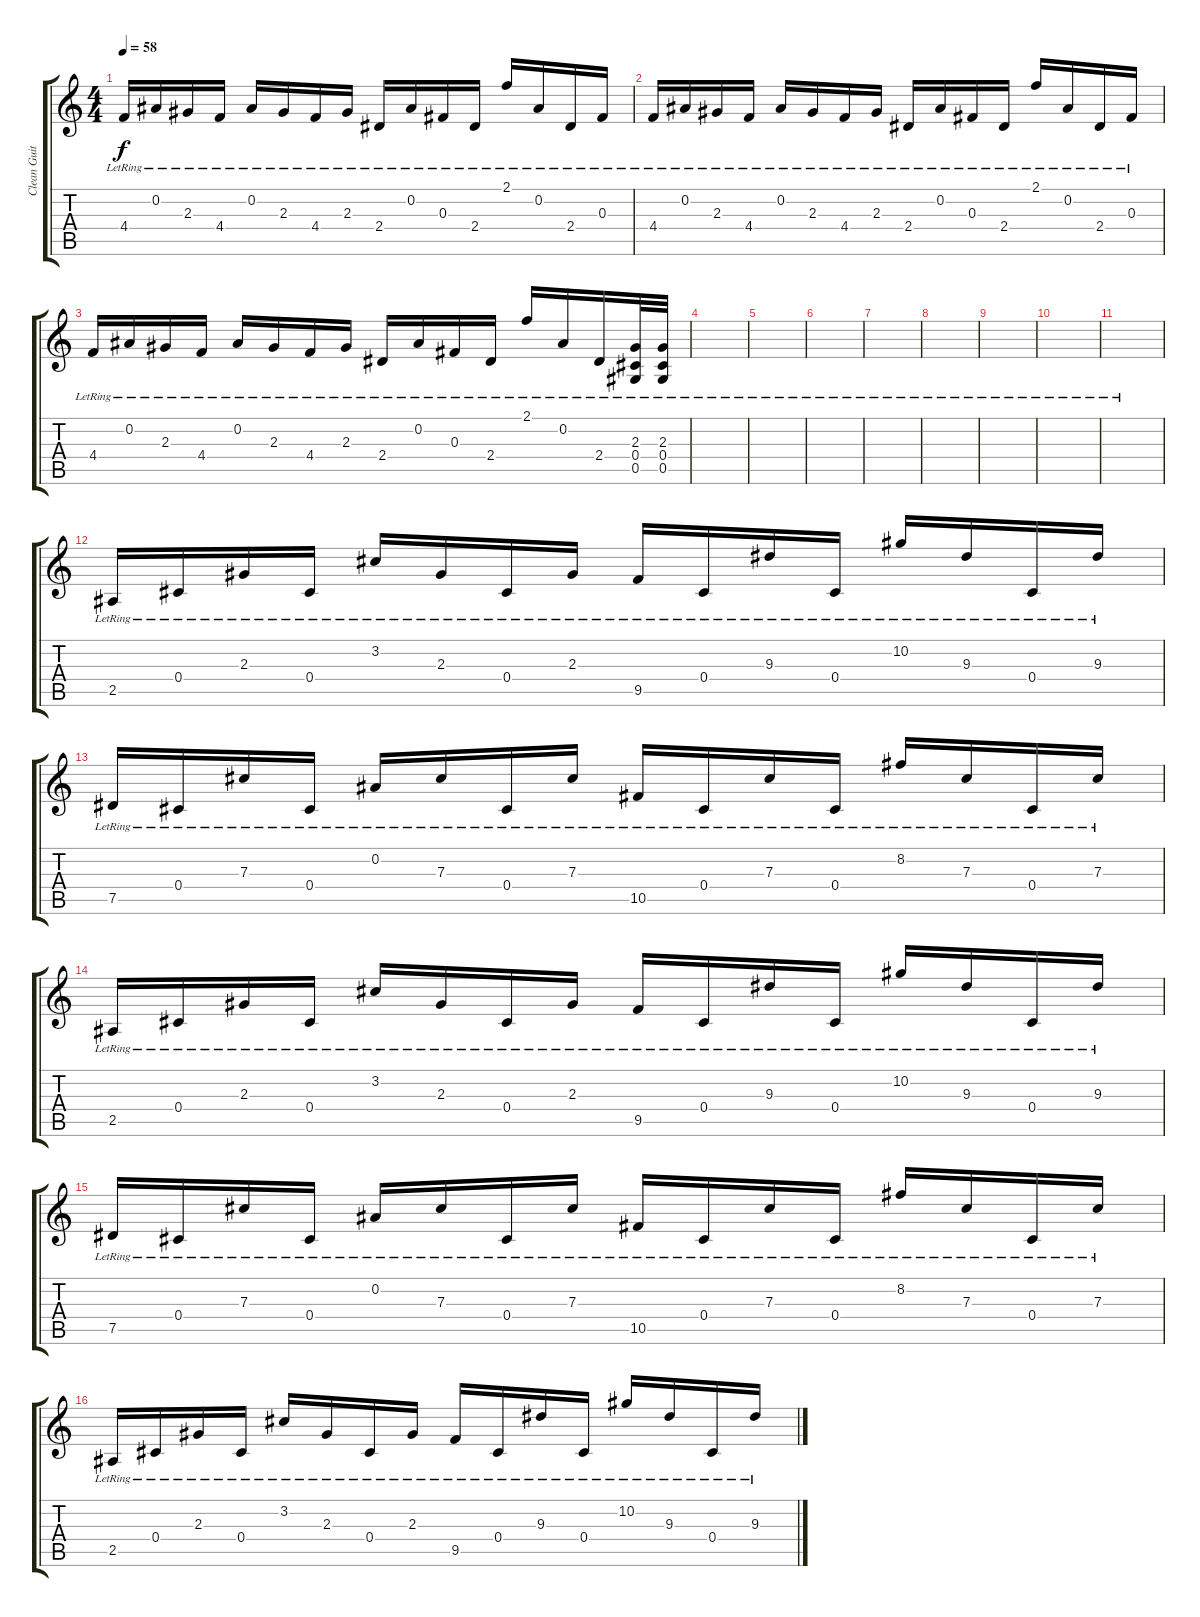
\track ("Clean Guitar" "Clean Guit") {instrument electricguitarjazz}
\staff {score tabs}
\tuning (Eb4 Bb3 Gb3 Db3 Ab2 Eb2) {hide}
\ts (4 4)
\tempo 58
\clef g2
\ks c
4.4{lr}.16{dy f} 0.2{lr}.16 2.3{lr}.16 4.4{lr}.16 0.2{lr}.16 2.3{lr}.16 4.4{lr}.16 2.3{lr}.16 2.4{lr}.16 0.2{lr}.16 0.3{lr}.16 2.4{lr}.16 2.1{lr}.16 0.2{lr}.16 2.4{lr}.16 0.3{lr}.16 |
4.4{lr}.16 0.2{lr}.16 2.3{lr}.16 4.4{lr}.16 0.2{lr}.16 2.3{lr}.16 4.4{lr}.16 2.3{lr}.16 2.4{lr}.16 0.2{lr}.16 0.3{lr}.16 2.4{lr}.16 2.1{lr}.16 0.2{lr}.16 2.4{lr}.16 0.3{lr}.16 |
4.4{lr}.16 0.2{lr}.16 2.3{lr}.16 4.4{lr}.16 0.2{lr}.16 2.3{lr}.16 4.4{lr}.16 2.3{lr}.16 2.4{lr}.16 0.2{lr}.16 0.3{lr}.16 2.4{lr}.16 2.1{lr}.16 0.2{lr}.16 2.4{lr}.16 (2.3{lr} 0.4{lr} 0.5{lr}).32 (2.3{lr} 0.4{lr} 0.5{lr}).32 |
|
|
|
|
|
|
|
|
2.5{lr}.16 0.4{lr}.16 2.3{lr}.16 0.4{lr}.16 3.2{lr}.16 2.3{lr}.16 0.4{lr}.16 2.3{lr}.16 9.5{lr}.16 0.4{lr}.16 9.3{lr}.16 0.4{lr}.16 10.2{lr}.16 9.3{lr}.16 0.4{lr}.16 9.3{lr}.16 |
7.5{lr}.16 0.4{lr}.16 7.3{lr}.16 0.4{lr}.16 0.2{lr}.16 7.3{lr}.16 0.4{lr}.16 7.3{lr}.16 10.5{lr}.16 0.4{lr}.16 7.3{lr}.16 0.4{lr}.16 8.2{lr}.16 7.3{lr}.16 0.4{lr}.16 7.3{lr}.16 |
2.5{lr}.16 0.4{lr}.16 2.3{lr}.16 0.4{lr}.16 3.2{lr}.16 2.3{lr}.16 0.4{lr}.16 2.3{lr}.16 9.5{lr}.16 0.4{lr}.16 9.3{lr}.16 0.4{lr}.16 10.2{lr}.16 9.3{lr}.16 0.4{lr}.16 9.3{lr}.16 |
7.5{lr}.16 0.4{lr}.16 7.3{lr}.16 0.4{lr}.16 0.2{lr}.16 7.3{lr}.16 0.4{lr}.16 7.3{lr}.16 10.5{lr}.16 0.4{lr}.16 7.3{lr}.16 0.4{lr}.16 8.2{lr}.16 7.3{lr}.16 0.4{lr}.16 7.3{lr}.16 |
2.5{lr}.16 0.4{lr}.16 2.3{lr}.16 0.4{lr}.16 3.2{lr}.16 2.3{lr}.16 0.4{lr}.16 2.3{lr}.16 9.5{lr}.16 0.4{lr}.16 9.3{lr}.16 0.4{lr}.16 10.2{lr}.16 9.3{lr}.16 0.4{lr}.16 9.3{lr}.16
